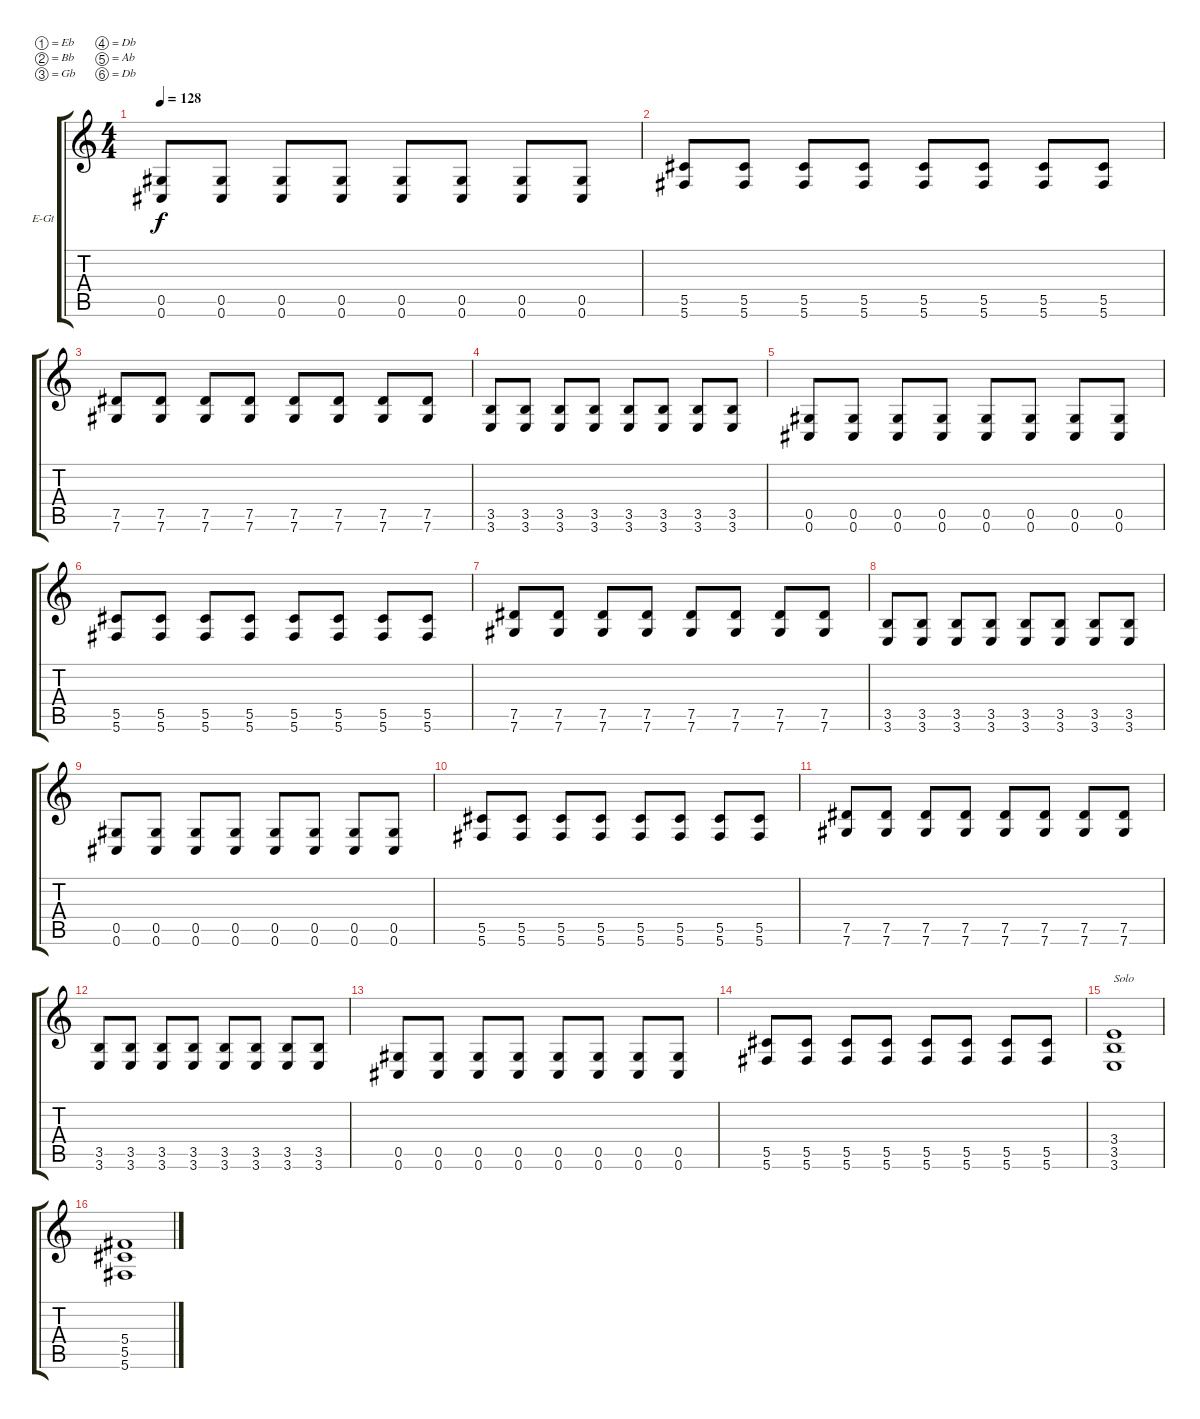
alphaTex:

\bracketExtendMode groupsimilarinstruments
\firstSystemTrackNameOrientation horizontal
\otherSystemsTrackNameOrientation horizontal
\track ("Guitar II" "E-Gt") {instrument distortionguitar}
\staff {score tabs}
\tuning (Eb4 Bb3 Gb3 Db3 Ab2 Db2)
\ts (4 4)
\tempo 128
\clef g2
\ks c
(0.5 0.6).8{dy f} (0.5 0.6).8 (0.5 0.6).8 (0.5 0.6).8 (0.5 0.6).8 (0.5 0.6).8 (0.5 0.6).8 (0.5 0.6).8 |
(5.5 5.6).8 (5.5 5.6).8 (5.5 5.6).8 (5.5 5.6).8 (5.5 5.6).8 (5.5 5.6).8 (5.5 5.6).8 (5.5 5.6).8 |
(7.5 7.6).8 (7.5 7.6).8 (7.5 7.6).8 (7.5 7.6).8 (7.5 7.6).8 (7.5 7.6).8 (7.5 7.6).8 (7.5 7.6).8 |
(3.5 3.6).8 (3.5 3.6).8 (3.5 3.6).8 (3.5 3.6).8 (3.5 3.6).8 (3.5 3.6).8 (3.5 3.6).8 (3.5 3.6).8 |
(0.5 0.6).8 (0.5 0.6).8 (0.5 0.6).8 (0.5 0.6).8 (0.5 0.6).8 (0.5 0.6).8 (0.5 0.6).8 (0.5 0.6).8 |
(5.5 5.6).8 (5.5 5.6).8 (5.5 5.6).8 (5.5 5.6).8 (5.5 5.6).8 (5.5 5.6).8 (5.5 5.6).8 (5.5 5.6).8 |
(7.5 7.6).8 (7.5 7.6).8 (7.5 7.6).8 (7.5 7.6).8 (7.5 7.6).8 (7.5 7.6).8 (7.5 7.6).8 (7.5 7.6).8 |
(3.5 3.6).8 (3.5 3.6).8 (3.5 3.6).8 (3.5 3.6).8 (3.5 3.6).8 (3.5 3.6).8 (3.5 3.6).8 (3.5 3.6).8 |
(0.5 0.6).8 (0.5 0.6).8 (0.5 0.6).8 (0.5 0.6).8 (0.5 0.6).8 (0.5 0.6).8 (0.5 0.6).8 (0.5 0.6).8 |
(5.5 5.6).8 (5.5 5.6).8 (5.5 5.6).8 (5.5 5.6).8 (5.5 5.6).8 (5.5 5.6).8 (5.5 5.6).8 (5.5 5.6).8 |
(7.5 7.6).8 (7.5 7.6).8 (7.5 7.6).8 (7.5 7.6).8 (7.5 7.6).8 (7.5 7.6).8 (7.5 7.6).8 (7.5 7.6).8 |
(3.5 3.6).8 (3.5 3.6).8 (3.5 3.6).8 (3.5 3.6).8 (3.5 3.6).8 (3.5 3.6).8 (3.5 3.6).8 (3.5 3.6).8 |
(0.5 0.6).8 (0.5 0.6).8 (0.5 0.6).8 (0.5 0.6).8 (0.5 0.6).8 (0.5 0.6).8 (0.5 0.6).8 (0.5 0.6).8 |
(5.5 5.6).8 (5.5 5.6).8 (5.5 5.6).8 (5.5 5.6).8 (5.5 5.6).8 (5.5 5.6).8 (5.5 5.6).8 (5.5 5.6).8 |
(3.4 3.5 3.6).1{txt "Solo"} |
(5.4 5.5 5.6).1
